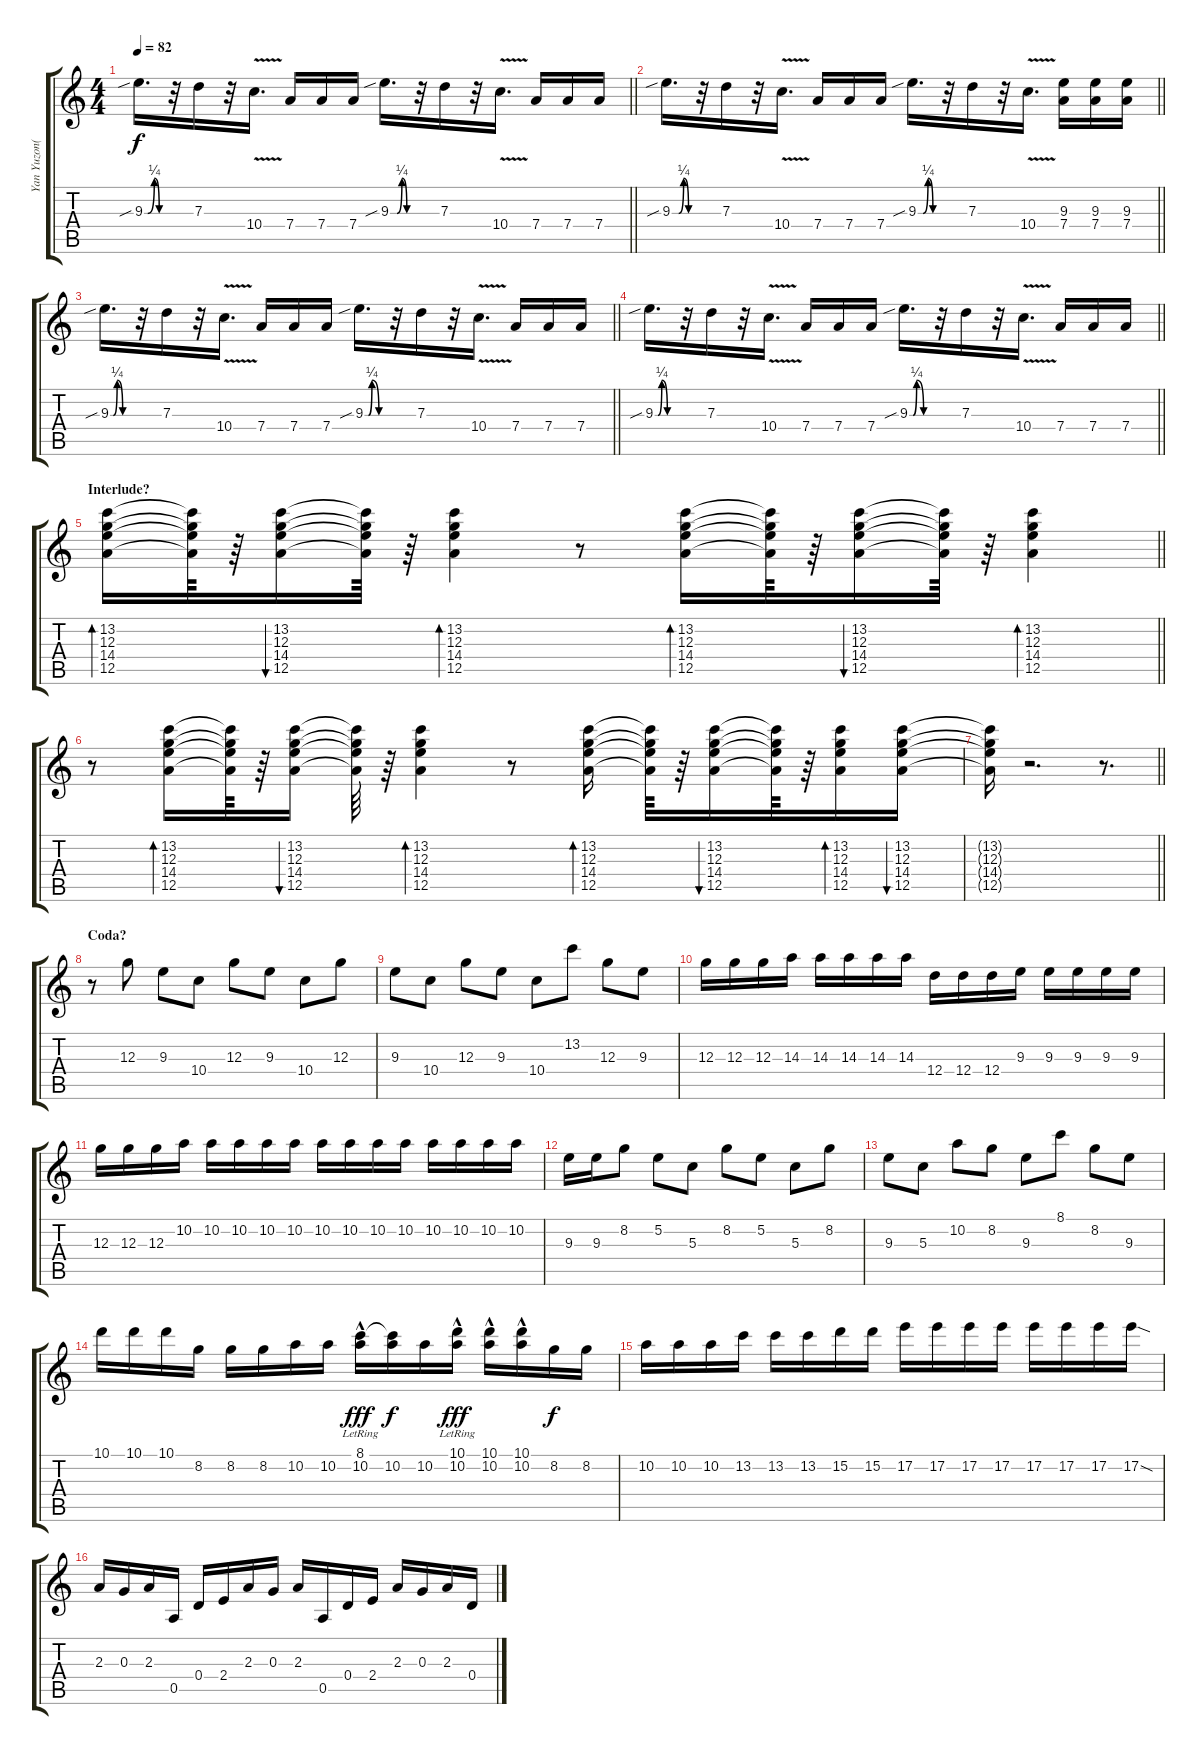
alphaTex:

\track ("Yan Yuzon(Lead)" "Yan Yuzon(") {instrument overdrivenguitar}
\staff {score tabs}
\tuning (E4 B3 G3 D3 A2 E2) {hide}
\ts (4 4)
\section ("" "")
\tempo 82
\clef g2
\barLineRight lightlight
\ks c
9.3{be (custom 0 0 10 0 30 1 45 0 60 0) sib}.16{d dy f volume 13 balance 11 instrument overdrivenguitar} r.32 7.3.16 r.32 10.4{v}.16{d} 7.4.16 7.4.16 7.4.16 9.3{be (custom 0 0 20 0 35 1 50 0 60 0) sib}.16{d} r.32 7.3.16 r.32 10.4{v}.16{d} 7.4.16 7.4.16 7.4.16 |
\barLineRight lightlight
9.3{be (custom 0 0 20 0 35 1 50 0 60 0) sib}.16{d} r.32 7.3.16 r.32 10.4{v}.16{d} 7.4.16 7.4.16 7.4.16 9.3{be (custom 0 0 15 0 30 1 45 0 60 0) sib}.16{d} r.32 7.3.16 r.32 10.4{v}.16{d} (9.3 7.4).16 (9.3 7.4).16 (9.3 7.4).16 |
\barLineRight lightlight
9.3{be (custom 0 0 8 0 19 1 35 0 60 0) sib}.16{d} r.32 7.3.16 r.32 10.4{v}.16{d} 7.4.16 7.4.16 7.4.16 9.3{be (custom 0 0 10 0 20 1 40 0 60 0) sib}.16{d} r.32 7.3.16 r.32 10.4{v}.16{d} 7.4.16 7.4.16 7.4.16 |
\barLineRight lightlight
9.3{be (custom 0 0 8 0 19 1 35 0 60 0) sib}.16{d} r.32 7.3.16 r.32 10.4{v}.16{d} 7.4.16 7.4.16 7.4.16 9.3{be (custom 0 0 10 0 20 1 40 0 60 0) sib}.16{d} r.32 7.3.16 r.32 10.4{v}.16{d} 7.4.16 7.4.16 7.4.16 |
\section ("" "Interlude?")
\barLineRight lightlight
(13.2 12.3 14.4 12.5).16{bd 30 volume 13 balance 11 instrument overdrivenguitar} (13.2{t} 12.3{t} 14.4{t} 12.5{t}).64 r.64 (13.2 12.3 14.4 12.5).16{bu 30} (13.2{t} 12.3{t} 14.4{t} 12.5{t}).64 r.64 (13.2 12.3 14.4 12.5).4{bd 30} r.8 (13.2 12.3 14.4 12.5).16{bd 30} (13.2{t} 12.3{t} 14.4{t} 12.5{t}).64 r.64 (13.2 12.3 14.4 12.5).16{bu 30} (13.2{t} 12.3{t} 14.4{t} 12.5{t}).64 r.64 (13.2 12.3 14.4 12.5).4{bd 30} |
r.8 (13.2 12.3 14.4 12.5).16{bd 30} (13.2{t} 12.3{t} 14.4{t} 12.5{t}).64 r.64 (13.2 12.3 14.4 12.5).16{bu 30} (13.2{t} 12.3{t} 14.4{t} 12.5{t}).64 r.64 (13.2 12.3 14.4 12.5).4{bd 30} r.8 (13.2 12.3 14.4 12.5).16{bd 30} (13.2{t} 12.3{t} 14.4{t} 12.5{t}).64 r.64 (13.2 12.3 14.4 12.5).16{bu 30} (13.2{t} 12.3{t} 14.4{t} 12.5{t}).64 r.64 (13.2 12.3 14.4 12.5).16{bd 30} (13.2 12.3 14.4 12.5).16{bu 30} |
\barLineRight lightlight
(13.2{t} 12.3{t} 14.4{t} 12.5{t}).16 r.2{d} r.8{d} |
\section ("" "Coda?")
r.8 12.3.8{volume 13 balance 10 instrument overdrivenguitar} 9.3.8 10.4.8 12.3.8 9.3.8 10.4.8 12.3.8 |
9.3.8 10.4.8 12.3.8 9.3.8 10.4.8 13.2.8 12.3.8 9.3.8 |
12.3.16 12.3.16 12.3.16 14.3.16 14.3.16 14.3.16 14.3.16 14.3.16 12.4.16 12.4.16 12.4.16 9.3.16 9.3.16 9.3.16 9.3.16 9.3.16 |
12.3.16 12.3.16 12.3.16 10.2.16 10.2.16 10.2.16 10.2.16 10.2.16 10.2.16{volume 11 balance 10 instrument overdrivenguitar} 10.2.16 10.2.16{volume 9 balance 10 instrument overdrivenguitar} 10.2.16 10.2.16{volume 8 balance 10 instrument overdrivenguitar} 10.2.16 10.2.16 10.2.16 |
9.3.16{volume 13 balance 10 instrument overdrivenguitar} 9.3.16 8.2.8{volume 13 balance 10 instrument overdrivenguitar} 5.2.8 5.3.8 8.2.8 5.2.8 5.3.8 8.2.8 |
9.3.8 5.3.8 10.2.8 8.2.8 9.3.8 8.1.8 8.2.8 9.3.8 |
10.1.16{volume 14 balance 10 instrument overdrivenguitar} 10.1.16 10.1.16 8.2.16 8.2.16 8.2.16 10.2.16 10.2.16 (8.1{hac lr} 10.2).16{dy fff} (8.1{t} 10.2).16{dy f} 10.2.16 (10.1{hac lr} 10.2).16{dy fff} (10.1{hac} 10.2).16 (10.1{hac} 10.2).16 8.2.16{dy f} 8.2.16 |
10.2.16 10.2.16 10.2.16 13.2.16 13.2.16 13.2.16 15.2.16 15.2.16 17.2.16 17.2.16 17.2.16 17.2.16 17.2.16 17.2.16 17.2.16 17.2{sod}.16 |
2.3.16{volume 12 balance 12 instrument overdrivenguitar} 0.3.16 2.3.16 0.5.16 0.4.16 2.4.16 2.3.16 0.3.16 2.3.16 0.5.16 0.4.16 2.4.16 2.3.16 0.3.16 2.3.16 0.4.16
